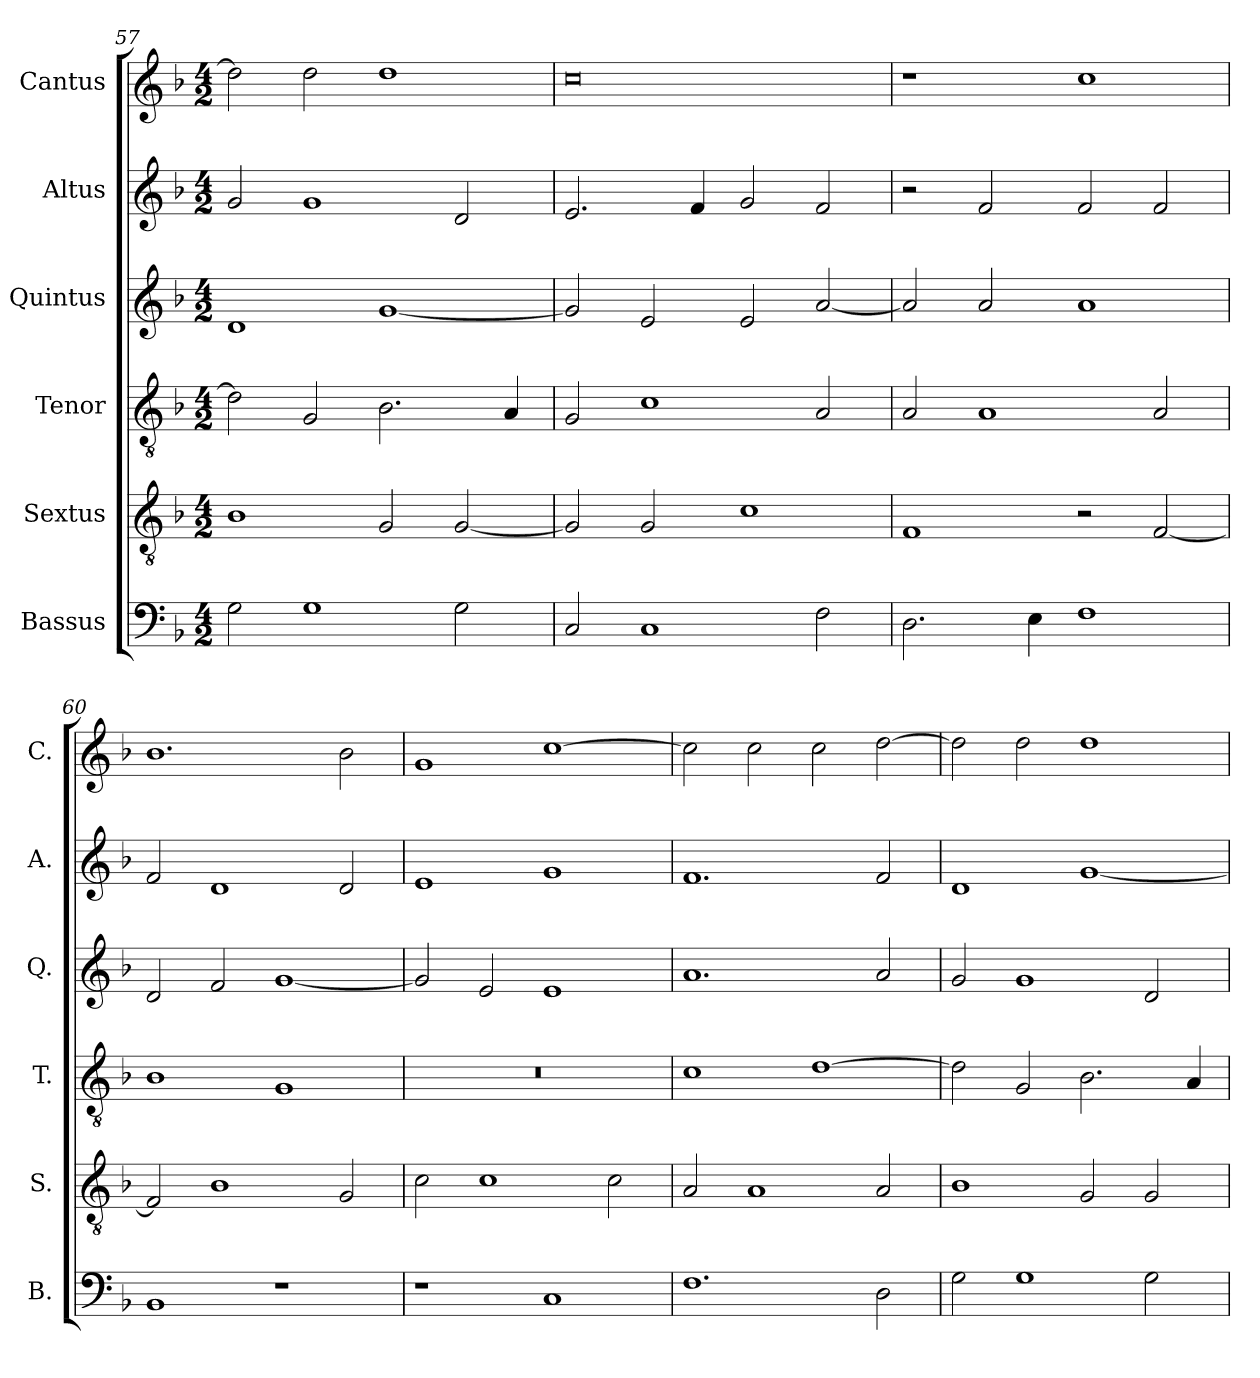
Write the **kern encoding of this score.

**kern	**kern	**kern	**kern	**kern	**kern
*part6	*part5	*part4	*part3	*part2	*part1
*staff6	*staff5	*staff4	*staff3	*staff2	*staff1
*I"Bassus	*I"Sextus	*I"Tenor	*I"Quintus	*I"Altus	*I"Cantus
*I'B.	*I'S.	*I'T.	*I'Q.	*I'A.	*I'C.
*clefF4	*clefGv2	*clefGv2	*clefG2	*clefG2	*clefG2
*k[b-]	*k[b-]	*k[b-]	*k[b-]	*k[b-]	*k[b-]
*M4/2	*M4/2	*M4/2	*M4/2	*M4/2	*M4/2
=57	=57	=57	=57	=57	=57
2G\	1B-	2d\]	1d	2g/	2dd\]
1G	.	2G/	.	1g	2dd\
.	2G/	2.B-\	[1g	.	1dd
2G\	[2G/	.	.	2d/	.
.	.	4A/	.	.	.
=58	=58	=58	=58	=58	=58
2C/	2G/]	2G/	2g/]	2.e/	0cc
1C	2G/	1c	2e/	.	.
.	.	.	.	4f/	.
.	1c	.	2e/	2g/	.
2F\	.	2A/	[2a/	2f/	.
=59	=59	=59	=59	=59	=59
2.D\	1F	2A/	2a/]	2r	1r
.	.	1A	2a/	2f/	.
4E\	.	.	.	.	.
1F	2r	.	1a	2f/	1cc
.	[2F/	2A/	.	2f/	.
=60	=60	=60	=60	=60	=60
1BB-	2F/]	1B-	2d/	2f/	1.b-
.	1B-	.	2f/	1d	.
1r	.	1G	[1g	.	.
.	2G/	.	.	2d/	2b-\
=61	=61	=61	=61	=61	=61
1r	2c\	0r	2g/]	1e	1g
.	1c	.	2e/	.	.
1C	.	.	1e	1g	[1cc
.	2c\	.	.	.	.
!!LO:LB:g=z
=62	=62	=62	=62	=62	=62
1.F	2A/	1c	1.a	1.f	2cc\]
.	1A	.	.	.	2cc\
.	.	[1d	.	.	2cc\
2D\	2A/	.	2a/	2f/	[2dd\
=63	=63	=63	=63	=63	=63
2G\	1B-	2d\]	2g/	1d	2dd\]
1G	.	2G/	1g	.	2dd\
.	2G/	2.B-\	.	[1g	1dd
2G\	2G/	.	2d/	.	.
.	.	4A/	.	.	.
=	=	=	=	=	=
*-	*-	*-	*-	*-	*-
